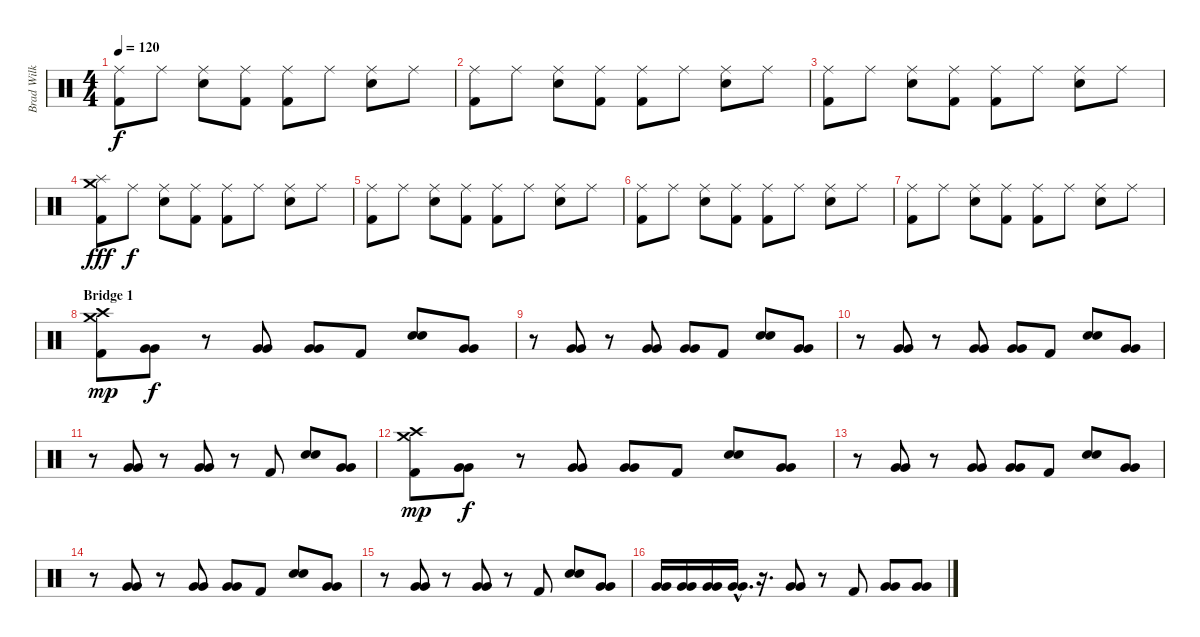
\track ("Brad Wilk" "Brad Wilk") {instrument percussion}
\staff {score}
\articulation defaults
\ts (4 4)
\tempo 120
\clef neutral
\ks c
("Ride (middle)" "Kick (hit) 2").8{dy f} "Ride (middle)".8 ("Ride (middle)" "Electric Snare (hit)").8 ("Ride (middle)" "Kick (hit) 2").8 ("Ride (middle)" "Kick (hit) 2").8 "Ride (middle)".8 ("Ride (middle)" "Electric Snare (hit)").8 "Ride (middle)".8 |
("Ride (middle)" "Kick (hit) 2").8 "Ride (middle)".8 ("Ride (middle)" "Electric Snare (hit)").8 ("Ride (middle)" "Kick (hit) 2").8 ("Ride (middle)" "Kick (hit) 2").8 "Ride (middle)".8 ("Ride (middle)" "Electric Snare (hit)").8 "Ride (middle)".8 |
("Ride (middle)" "Kick (hit) 2").8 "Ride (middle)".8 ("Ride (middle)" "Electric Snare (hit)").8 ("Ride (middle)" "Kick (hit) 2").8 ("Ride (middle)" "Kick (hit) 2").8 "Ride (middle)".8 ("Ride (middle)" "Electric Snare (hit)").8 "Ride (middle)".8 |
("Crash medium (hit)" "Splash (hit)" "Kick (hit) 2").8{dy fff} "Ride (middle)".8{dy f} ("Ride (middle)" "Electric Snare (hit)").8 ("Ride (middle)" "Kick (hit) 2").8 ("Ride (middle)" "Kick (hit) 2").8 "Ride (middle)".8 ("Ride (middle)" "Electric Snare (hit)").8 "Ride (middle)".8 |
("Ride (middle)" "Kick (hit) 2").8 "Ride (middle)".8 ("Ride (middle)" "Electric Snare (hit)").8 ("Ride (middle)" "Kick (hit) 2").8 ("Ride (middle)" "Kick (hit) 2").8 "Ride (middle)".8 ("Ride (middle)" "Electric Snare (hit)").8 "Ride (middle)".8 |
("Ride (middle)" "Kick (hit) 2").8 "Ride (middle)".8 ("Ride (middle)" "Electric Snare (hit)").8 ("Ride (middle)" "Kick (hit) 2").8 ("Ride (middle)" "Kick (hit) 2").8 "Ride (middle)".8 ("Ride (middle)" "Electric Snare (hit)").8 "Ride (middle)".8 |
("Ride (middle)" "Kick (hit) 2").8 "Ride (middle)".8 ("Ride (middle)" "Electric Snare (hit)").8 ("Ride (middle)" "Kick (hit) 2").8 ("Ride (middle)" "Kick (hit) 2").8 "Ride (middle)".8 ("Ride (middle)" "Electric Snare (hit)").8 "Ride (middle)".8 |
\section ("" "Bridge 1")
("Crash medium (hit)" "Crash high (hit)" "Kick (hit) 2").8{dy mp} ("Very Low Tom (hit)" "Very Low Tom (hit)").8{bu 240 dy f} r.8 ("Very Low Tom (hit)" "Very Low Tom (hit)").8{bu 240} ("Very Low Tom (hit)" "Very Low Tom (hit)").8{bu 240} "Kick (hit) 2".8 ("Electric Snare (hit)" "Electric Snare (hit)").8{bu 240} ("Very Low Tom (hit)" "Very Low Tom (hit)").8{bd 240} |
r.8 ("Very Low Tom (hit)" "Very Low Tom (hit)").8{bu 240} r.8 ("Very Low Tom (hit)" "Very Low Tom (hit)").8{bu 240} ("Very Low Tom (hit)" "Very Low Tom (hit)").8{bu 240} "Kick (hit) 2".8 ("Electric Snare (hit)" "Electric Snare (hit)").8{bu 240} ("Very Low Tom (hit)" "Very Low Tom (hit)").8{bu 120} |
r.8 ("Very Low Tom (hit)" "Very Low Tom (hit)").8{bu 240} r.8 ("Very Low Tom (hit)" "Very Low Tom (hit)").8{bu 240} ("Very Low Tom (hit)" "Very Low Tom (hit)").8{bu 240} "Kick (hit) 2".8 ("Electric Snare (hit)" "Electric Snare (hit)").8{bu 240} ("Very Low Tom (hit)" "Very Low Tom (hit)").8{bu 240} |
r.8 ("Very Low Tom (hit)" "Very Low Tom (hit)").8{bu 240} r.8 ("Very Low Tom (hit)" "Very Low Tom (hit)").8{bu 240} r.8 "Kick (hit) 2".8 ("Electric Snare (hit)" "Electric Snare (hit)").8{bu 240} ("Very Low Tom (hit)" "Very Low Tom (hit)").8{bu 120} |
("Crash medium (hit)" "Crash high (hit)" "Kick (hit) 2").8{dy mp} ("Very Low Tom (hit)" "Very Low Tom (hit)").8{bu 240 dy f} r.8 ("Very Low Tom (hit)" "Very Low Tom (hit)").8{bu 240} ("Very Low Tom (hit)" "Very Low Tom (hit)").8{bu 240} "Kick (hit) 2".8 ("Electric Snare (hit)" "Electric Snare (hit)").8{bu 240} ("Very Low Tom (hit)" "Very Low Tom (hit)").8{bd 240} |
r.8 ("Very Low Tom (hit)" "Very Low Tom (hit)").8{bu 240} r.8 ("Very Low Tom (hit)" "Very Low Tom (hit)").8{bu 240} ("Very Low Tom (hit)" "Very Low Tom (hit)").8{bu 240} "Kick (hit) 2".8 ("Electric Snare (hit)" "Electric Snare (hit)").8{bu 240} ("Very Low Tom (hit)" "Very Low Tom (hit)").8{bd 240} |
r.8 ("Very Low Tom (hit)" "Very Low Tom (hit)").8{bu 240} r.8 ("Very Low Tom (hit)" "Very Low Tom (hit)").8{bu 240} ("Very Low Tom (hit)" "Very Low Tom (hit)").8{bu 240} "Kick (hit) 2".8 ("Electric Snare (hit)" "Electric Snare (hit)").8{bu 240} ("Very Low Tom (hit)" "Very Low Tom (hit)").8{bu 240} |
r.8 ("Very Low Tom (hit)" "Very Low Tom (hit)").8{bu 240} r.8 ("Very Low Tom (hit)" "Very Low Tom (hit)").8{bu 240} r.8 "Kick (hit) 2".8 ("Electric Snare (hit)" "Electric Snare (hit)").8{bu 240} ("Very Low Tom (hit)" "Very Low Tom (hit)").8{bd 240} |
("Very Low Tom (hit)" "Very Low Tom (hit)").16 ("Very Low Tom (hit)" "Very Low Tom (hit)").16 ("Very Low Tom (hit)" "Very Low Tom (hit)").16 ("Very Low Tom (hit)"{hac} "Very Low Tom (hit)"{hac}).16{d} r.16{d} ("Very Low Tom (hit)" "Very Low Tom (hit)").8{bu 240} r.8 "Kick (hit) 2".8 ("Very Low Tom (hit)" "Very Low Tom (hit)").8{bu 240} ("Very Low Tom (hit)" "Very Low Tom (hit)").8{bd 240}
